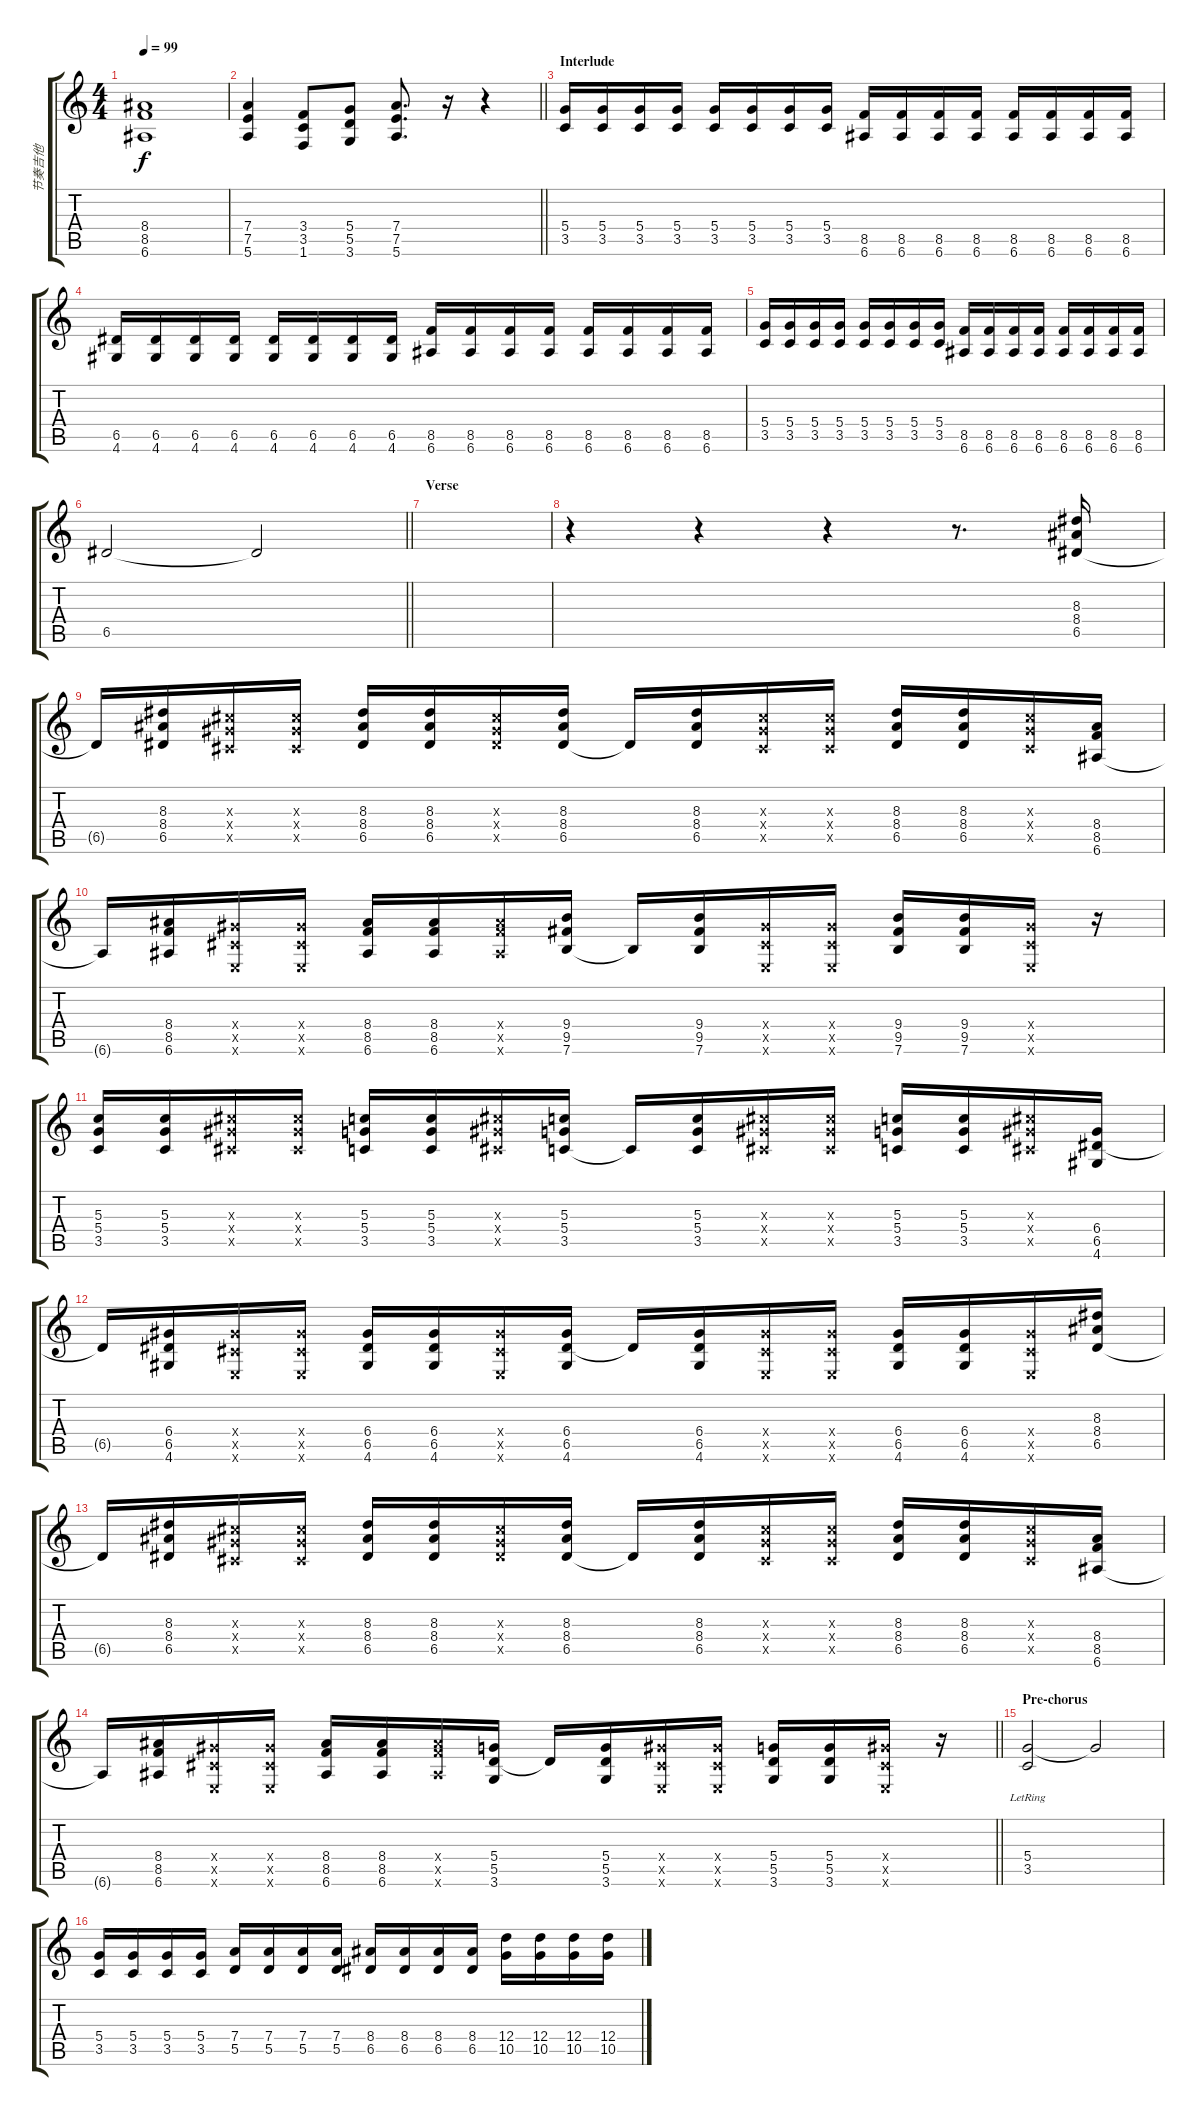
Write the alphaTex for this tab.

\track ("节奏吉他" "节奏吉他") {instrument distortionguitar}
\staff {score tabs}
\tuning (E4 B3 G3 D3 A2 E2) {hide}
\ts (4 4)
\tempo 99
\clef g2
\ks c
(8.4 8.5 6.6).1{dy f} |
\barLineRight lightlight
(7.4 7.5 5.6).4 (3.4 3.5 1.6).8 (5.4 5.5 3.6).8 (7.4 7.5 5.6).8{d} r.16 r.4 |
\section ("" "Interlude")
(5.4 3.5).16 (5.4 3.5).16 (5.4 3.5).16 (5.4 3.5).16 (5.4 3.5).16 (5.4 3.5).16 (5.4 3.5).16 (5.4 3.5).16 (8.5 6.6).16 (8.5 6.6).16 (8.5 6.6).16 (8.5 6.6).16 (8.5 6.6).16 (8.5 6.6).16 (8.5 6.6).16 (8.5 6.6).16 |
(6.5 4.6).16 (6.5 4.6).16 (6.5 4.6).16 (6.5 4.6).16 (6.5 4.6).16 (6.5 4.6).16 (6.5 4.6).16 (6.5 4.6).16 (8.5 6.6).16 (8.5 6.6).16 (8.5 6.6).16 (8.5 6.6).16 (8.5 6.6).16 (8.5 6.6).16 (8.5 6.6).16 (8.5 6.6).16 |
(5.4 3.5).16 (5.4 3.5).16 (5.4 3.5).16 (5.4 3.5).16 (5.4 3.5).16 (5.4 3.5).16 (5.4 3.5).16 (5.4 3.5).16 (8.5 6.6).16 (8.5 6.6).16 (8.5 6.6).16 (8.5 6.6).16 (8.5 6.6).16 (8.5 6.6).16 (8.5 6.6).16 (8.5 6.6).16 |
\barLineRight lightlight
6.5.2 6.5{t}.2 |
\section ("" "Verse")
|
r.4 r.4 r.4 r.8{d} (8.3 8.4 6.5).16 |
6.5{t}.16 (8.3 8.4 6.5).16 (6.3{x} 6.4{x} 4.5{x}).16 (6.3{x} 6.4{x} 4.5{x}).16 (8.3 8.4 6.5).16 (8.3 8.4 6.5).16 (6.3{x} 6.4{x} 6.5{x}).16 (8.3 8.4 6.5).16 6.5{t}.16 (8.3 8.4 6.5).16 (6.3{x} 6.4{x} 4.5{x}).16 (6.3{x} 6.4{x} 4.5{x}).16 (8.3 8.4 6.5).16 (8.3 8.4 6.5).16 (6.3{x} 6.4{x} 4.5{x}).16 (8.4 8.5 6.6).16 |
6.6{t}.16 (8.4 8.5 6.6).16 (6.4{x} 4.5{x} 0.6{x}).16 (6.4{x} 4.5{x} 0.6{x}).16 (8.4 8.5 6.6).16 (8.4 8.5 6.6).16 (8.4{x} 8.5{x} 6.6{x}).16 (9.4 9.5 7.6).16 7.6{t}.16 (9.4 9.5 7.6).16 (6.4{x} 4.5{x} 0.6{x}).16 (6.4{x} 4.5{x} 0.6{x}).16 (9.4 9.5 7.6).16 (9.4 9.5 7.6).16 (6.4{x} 4.5{x} 0.6{x}).16 r.16 |
(5.3 5.4 3.5).16 (5.3 5.4 3.5).16 (6.3{x} 6.4{x} 4.5{x}).16 (6.3{x} 6.4{x} 4.5{x}).16 (5.3 5.4 3.5).16 (5.3 5.4 3.5).16 (6.3{x} 6.4{x} 4.5{x}).16 (5.3 5.4 3.5).16 3.5{t}.16 (5.3 5.4 3.5).16 (6.3{x} 6.4{x} 4.5{x}).16 (6.3{x} 6.4{x} 4.5{x}).16 (5.3 5.4 3.5).16 (5.3 5.4 3.5).16 (6.3{x} 6.4{x} 4.5{x}).16 (6.4 6.5 4.6).16 |
6.5{t}.16 (6.4 6.5 4.6).16 (6.4{x} 4.5{x} 0.6{x}).16 (6.4{x} 4.5{x} 0.6{x}).16 (6.4 6.5 4.6).16 (6.4 6.5 4.6).16 (6.4{x} 4.5{x} 0.6{x}).16 (6.4 6.5 4.6).16 6.5{t}.16 (6.4 6.5 4.6).16 (6.4{x} 4.5{x} 0.6{x}).16 (6.4{x} 4.5{x} 0.6{x}).16 (6.4 6.5 4.6).16 (6.4 6.5 4.6).16 (6.4{x} 4.5{x} 0.6{x}).16 (8.3 8.4 6.5).16 |
6.5{t}.16 (8.3 8.4 6.5).16 (6.3{x} 6.4{x} 4.5{x}).16 (6.3{x} 6.4{x} 4.5{x}).16 (8.3 8.4 6.5).16 (8.3 8.4 6.5).16 (6.3{x} 6.4{x} 6.5{x}).16 (8.3 8.4 6.5).16 6.5{t}.16 (8.3 8.4 6.5).16 (6.3{x} 6.4{x} 4.5{x}).16 (6.3{x} 6.4{x} 4.5{x}).16 (8.3 8.4 6.5).16 (8.3 8.4 6.5).16 (6.3{x} 6.4{x} 4.5{x}).16 (8.4 8.5 6.6).16 |
\barLineRight lightlight
6.6{t}.16 (8.4 8.5 6.6).16 (6.4{x} 4.5{x} 0.6{x}).16 (6.4{x} 4.5{x} 0.6{x}).16 (8.4 8.5 6.6).16 (8.4 8.5 6.6).16 (8.4{x} 8.5{x} 6.6{x}).16 (5.4 5.5 3.6).16 5.5{t}.16 (5.4 5.5 3.6).16 (6.4{x} 4.5{x} 0.6{x}).16 (6.4{x} 4.5{x} 0.6{x}).16 (5.4 5.5 3.6).16 (5.4 5.5 3.6).16 (6.4{x} 4.5{x} 0.6{x}).16 r.16 |
\section ("" "Pre-chorus")
(5.4 3.5{lr}).2 5.4{t}.2 |
(5.4 3.5).16 (5.4 3.5).16 (5.4 3.5).16 (5.4 3.5).16 (7.4 5.5).16 (7.4 5.5).16 (7.4 5.5).16 (7.4 5.5).16 (8.4 6.5).16 (8.4 6.5).16 (8.4 6.5).16 (8.4 6.5).16 (12.4 10.5).16 (12.4 10.5).16 (12.4 10.5).16 (12.4 10.5).16
